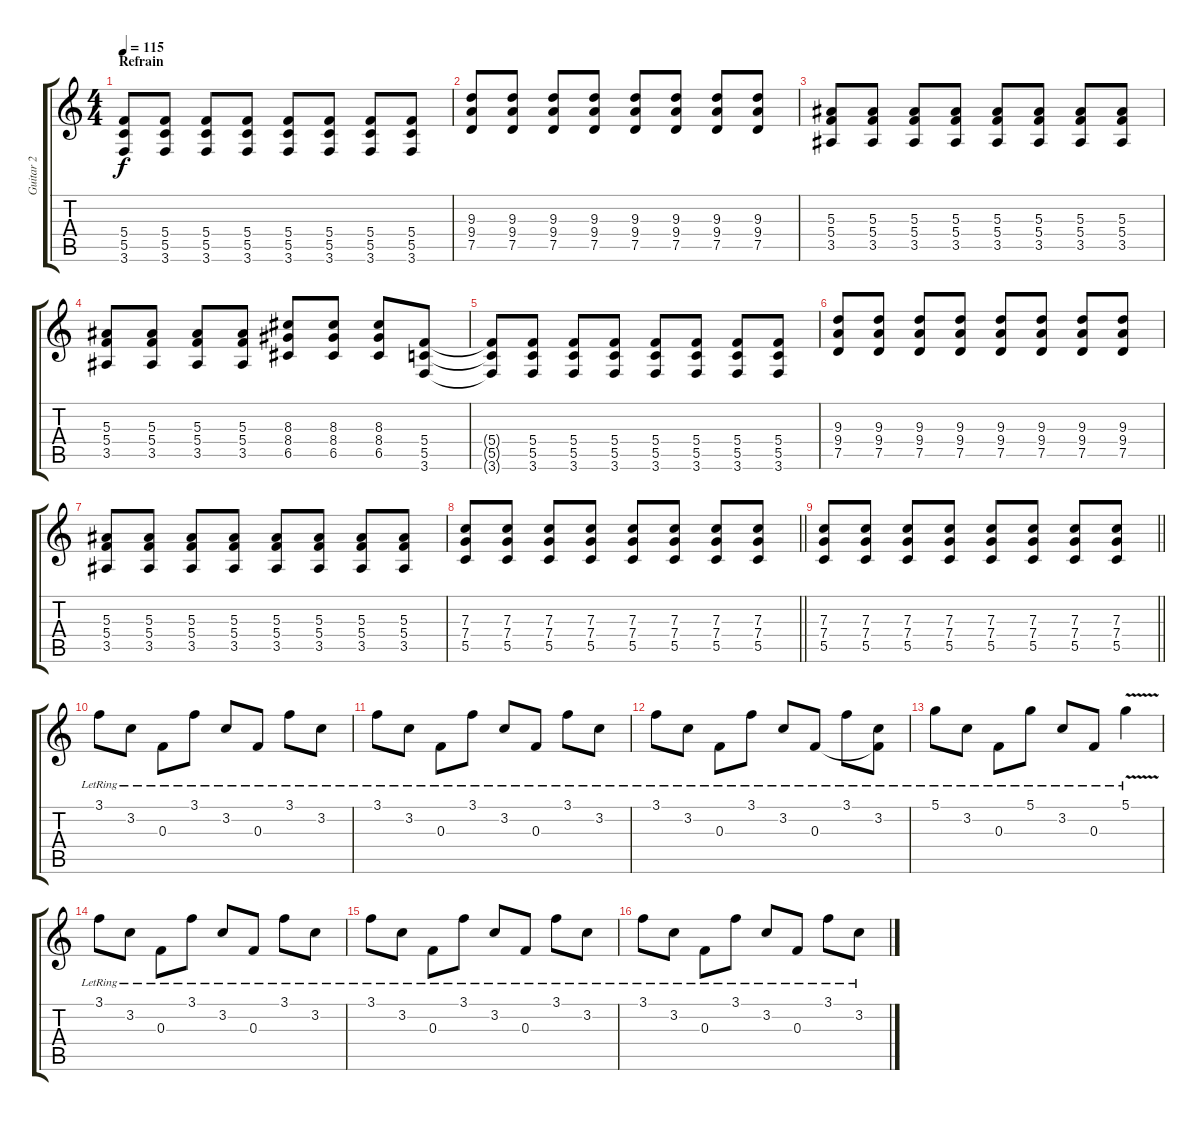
\track ("Guitar 2" "Guitar 2") {instrument overdrivenguitar}
\staff {score tabs}
\tuning (D4 A3 F3 C3 G2 D2) {hide}
\ts (4 4)
\section ("" "Refrain")
\tempo 115
\clef g2
\ks c
(5.4{t} 5.5{t} 3.6{t}).8{dy f} (5.4 5.5 3.6).8 (5.4 5.5 3.6).8 (5.4 5.5 3.6).8 (5.4 5.5 3.6).8 (5.4 5.5 3.6).8 (5.4 5.5 3.6).8 (5.4 5.5 3.6).8 |
(9.3 9.4 7.5).8 (9.3 9.4 7.5).8 (9.3 9.4 7.5).8 (9.3 9.4 7.5).8 (9.3 9.4 7.5).8 (9.3 9.4 7.5).8 (9.3 9.4 7.5).8 (9.3 9.4 7.5).8 |
(5.3 5.4 3.5).8 (5.3 5.4 3.5).8 (5.3 5.4 3.5).8 (5.3 5.4 3.5).8 (5.3 5.4 3.5).8 (5.3 5.4 3.5).8 (5.3 5.4 3.5).8 (5.3 5.4 3.5).8 |
(5.3 5.4 3.5).8 (5.3 5.4 3.5).8 (5.3 5.4 3.5).8 (5.3 5.4 3.5).8 (8.3 8.4 6.5).8 (8.3 8.4 6.5).8 (8.3 8.4 6.5).8 (5.4 5.5 3.6).8 |
(5.4{t} 5.5{t} 3.6{t}).8 (5.4 5.5 3.6).8 (5.4 5.5 3.6).8 (5.4 5.5 3.6).8 (5.4 5.5 3.6).8 (5.4 5.5 3.6).8 (5.4 5.5 3.6).8 (5.4 5.5 3.6).8 |
(9.3 9.4 7.5).8 (9.3 9.4 7.5).8 (9.3 9.4 7.5).8 (9.3 9.4 7.5).8 (9.3 9.4 7.5).8 (9.3 9.4 7.5).8 (9.3 9.4 7.5).8 (9.3 9.4 7.5).8 |
(5.3 5.4 3.5).8 (5.3 5.4 3.5).8 (5.3 5.4 3.5).8 (5.3 5.4 3.5).8 (5.3 5.4 3.5).8 (5.3 5.4 3.5).8 (5.3 5.4 3.5).8 (5.3 5.4 3.5).8 |
\barLineRight lightlight
(7.3 7.4 5.5).8 (7.3 7.4 5.5).8 (7.3 7.4 5.5).8 (7.3 7.4 5.5).8 (7.3 7.4 5.5).8 (7.3 7.4 5.5).8 (7.3 7.4 5.5).8 (7.3 7.4 5.5).8 |
\barLineRight lightlight
(7.3 7.4 5.5).8 (7.3 7.4 5.5).8 (7.3 7.4 5.5).8 (7.3 7.4 5.5).8 (7.3 7.4 5.5).8 (7.3 7.4 5.5).8 (7.3 7.4 5.5).8 (7.3 7.4 5.5).8 |
\section ("" "")
3.1{lr}.8 3.2{lr}.8 0.3{lr}.8 3.1{lr}.8 3.2{lr}.8 0.3{lr}.8 3.1{lr}.8 3.2{lr}.8 |
3.1{lr}.8 3.2{lr}.8 0.3{lr}.8 3.1{lr}.8 3.2{lr}.8 0.3{lr}.8 3.1{lr}.8 3.2{lr}.8 |
3.1{lr}.8 3.2{lr}.8 0.3{lr}.8 3.1{lr}.8 3.2{lr}.8 0.3{lr}.8 3.1{lr}.8 (3.2{lr} 0.3{t}).8 |
5.1{lr}.8 3.2{lr}.8 0.3{lr}.8 5.1{lr}.8 3.2{lr}.8 0.3{lr}.8 5.1{v lr}.4 |
3.1{lr}.8 3.2{lr}.8 0.3{lr}.8 3.1{lr}.8 3.2{lr}.8 0.3{lr}.8 3.1{lr}.8 3.2{lr}.8 |
3.1{lr}.8 3.2{lr}.8 0.3{lr}.8 3.1{lr}.8 3.2{lr}.8 0.3{lr}.8 3.1{lr}.8 3.2{lr}.8 |
3.1{lr}.8 3.2{lr}.8 0.3{lr}.8 3.1{lr}.8 3.2{lr}.8 0.3{lr}.8 3.1{lr}.8 3.2{lr}.8
